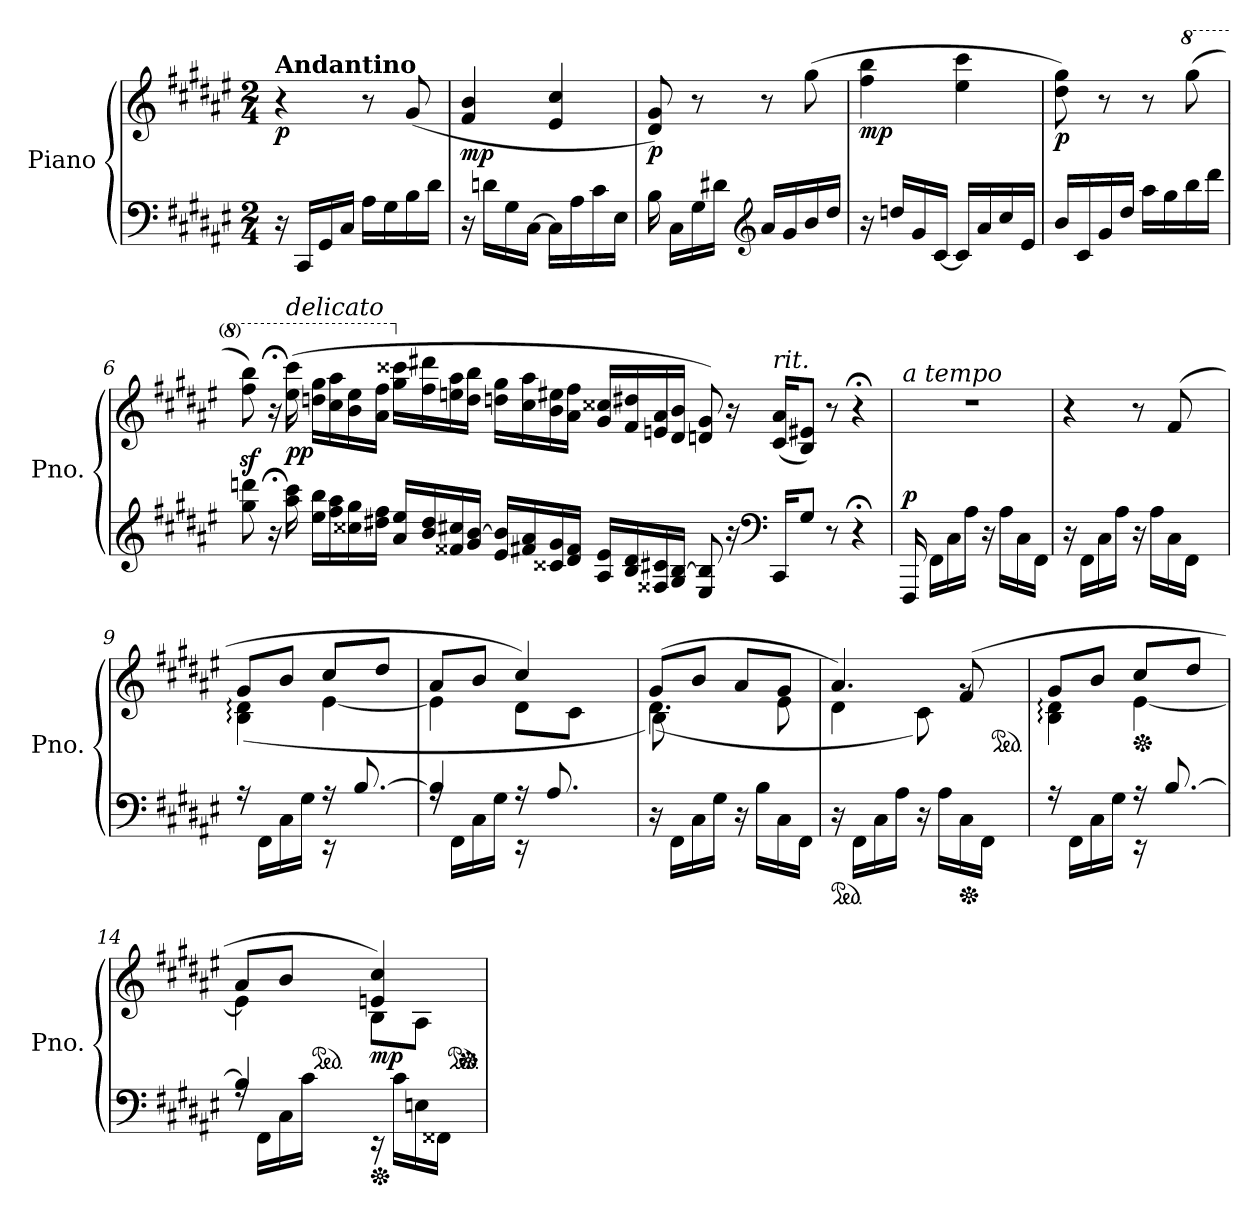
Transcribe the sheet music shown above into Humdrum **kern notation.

**kern	**kern	**dynam
*part1	*part1	*part1
*staff2	*staff1	*staff1/2
*I"Piano	*	*
*I'Pno.	*	*
*clefF4	*clefG2	*
*k[f#c#g#d#a#e#]	*k[f#c#g#d#a#e#]	*
*M2/4	*M2/4	*
*MM48	*MM48	*
=1	=1	=1
!	!LO:TX:a:B:t=Andantino	!
!	!	!LO:DY:b
16r	4r	p
16CC#/LL	.	.
16GG#/	.	.
16C#/JJ	.	.
16A#\LL	8r	.
16G#\	.	.
16B\	(8g#/	.
16d#\JJ	.	.
=2	=2	=2
!	!	!LO:DY:b
16r	4f#/ 4b/	mp
16dn\LL	.	.
16G#\	.	.
[16C#\JJ	.	.
16C#\LL]	4e#/ 4cc#/	.
16A#\	.	.
16c#\	.	.
16E#\JJ	.	.
=3	=3	=3
!	!	!LO:DY:b
16B\	8d#/ 8g#/)	p
16C#\LL	.	.
16G#\	8r	.
16d#X\JJ	.	.
*clefG2	*	*
16a#/LL	8r	.
16g#/	.	.
16b/	(8gg#\	.
16dd#/JJ	.	.
=4	=4	=4
!	!	!LO:DY:b
16r	4ff#\ 4bb\	mp
16ddn/LL	.	.
16g#/	.	.
[16c#/JJ	.	.
16c#/LL]	4ee#\ 4ccc#\	.
16a#/	.	.
16cc#/	.	.
16e#/JJ	.	.
!!LO:LB:g=z
=5	=5	=5
!	!	!LO:DY:b
16b/LL	8dd#\ 8gg#\)	p
16c#/	.	.
16g#/	8r	.
16dd#/JJ	.	.
16aa#\LL	8r	.
16gg#\	.	.
*	*8va	*
*	*MM40	*
16bb\	(8ggg#\	.
16ddd#\JJ	.	.
=6	=6	=6
*	*MM30	*
8gg#\ 8dddn\	8fff#\z< 8bbb\z<)	.
*	*MM20	*
16r;<	16r;<	.
*	*MM40	*
!	!LO:TX:a:i:t=delicato	!
!	!	!LO:DY:b
16aa#\ 16ccc#\	(16eee#\ 16cccc#\	pp
*	*MM48	*
16ee#\ 16bb\LL	16dddn\ 16ggg#\LL	.
16ff#\ 16aa#\	16ccc#\ 16aaa#\	.
*	*MM60	*
16cc##X\ 16gg#\	16bb\ 16eee#\	.
16dd#X\ 16ff#\JJ	16aa#\ 16fff#\JJ	.
*	*X8va	*
*	*MM62	*
16a#/ 16ee#/LL	16gg#\ 16ccc##X\LL	.
16b/ 16dd#/	16ff#\ 16ddd#X\	.
*	*MM64	*
16f##X/ 16cc#X/	16een\ 16aa#\	.
16g#/ [16b/JJ	16dd\ 16bb\JJ	.
*	*MM66	*
16e#/ 16b/]LL	16ddn\ 16gg#\LL	.
16f#X/ 16a#/	16cc#\ 16aa#\	.
*	*MM68	*
16c##X/ 16g#/	16b\ 16ee#X\	.
16d#/ 16f#/JJ	16a#\ 16ff#\JJ	.
*	*MM64	*
16A#/ 16e#/LL	16g#/ 16cc##X/LL	.
16B/ 16d#/	16f#/ 16dd#X/	.
*	*MM60	*
16F##X/ 16c#X/	16en/ 16a#/	.
16G#/ [16B/JJ	16d#/ 16b/JJ	.
*	*MM30	*
8E#/ 8B/]	8dn/ 8g#/)	.
16r	16r	.
*clefF4	*	*
!	!LO:TX:a:i:t=rit.	!
16CC#/KL	(16c#/ 16a#/KL	.
*	*MM25	*
8G#/J	8B/ 8e#X/J)	.
8r	8r	.
*	*MM40	*
4r;<	4r;<	.
=7	=7	=7
*	*MM48	*
!	!LO:TX:a:i:t=a tempo	!
!	!	!LO:DY:a=2
16FFF#/	2r	p
16FF#\LL	.	.
16C#\	.	.
16A#\JJ	.	.
16r	.	.
16A#\LL	.	.
16C#\	.	.
16FF#\JJ	.	.
!!LO:LB:g=z
=8	=8	=8
*	*^	*
16r	4r	4..ryy	.
16FF#\LL	.	.	.
16C#\	.	.	.
16A#\JJ	.	.	.
16r	8r	.	.
16A#\LL	.	.	.
16C#\	(8f#/	.	.
*	*	*Xtuplet	*
16FF#\JJ	.	48ryy	.
.	.	48B!LLLyy	.
.	.	48d#!JJJyy	.
=9	=9	=9	=9
*^	*	*	*
4rFyy	16rA	8g#/L	(4B\: 4d#\:	.
.	16FF#\LL	.	.	.
.	16C#\	8b/J	.	.
.	16G#\JJ	.	.	.
16rEE	16rA	8cc#/L	[4e#\	.
[8.B/	16B\LLyy	.	.	.
.	16C#\	8dd#/J	.	.
.	16FF#\JJ	.	.	.
=10	=10	=10	=10	=10
*	*	*	*^	*
4B/]	16rA	8a#/L	4e#\]	4..ryy	.
.	16FF#\LL	.	.	.	.
.	16C#\	8b/J	.	.	.
.	16G#\JJ	.	.	.	.
16rEE	16rA	4cc#/)	8d#\L	.	.
8.A#/	16A#\LLyy	.	.	.	.
.	16C#\	.	8c#\J	.	.
.	16FF#\JJ	.	.	48ryy	.
.	.	.	.	48B!LLLyy	.
.	.	.	.	48d#!JJJyy	.
*v	*v	*	*	*	*
=11	=11	=11	=11	=11
16r	(8g#/L	(4.d#:\)	8B\	.
16FF#\LL	.	.	.	.
16C#\	8b/J	.	4.ryy	.
16G#\JJ	.	.	.	.
16r	8a#/L	.	.	.
16B\LL	.	.	.	.
16C#\	8g#/J	8e#\	.	.
16FF#\JJ	.	.	.	.
=12	=12	=12	=12	=12
*ped	*	*	*	*
16r	4.a#/)	4d#\	4..ryy	.
16FF#\LL	.	.	.	.
16C#\	.	.	.	.
16A#\JJ	.	.	.	.
16r	.	8c#\)	.	.
16A#\LL	.	.	.	.
*Xped	*	*	*	*
16C#\	(8f#/	8rg	.	.
16FF#\JJ	.	.	48ryy	.
*	*ped	*	*	*
.	.	.	48B!LLLyy	.
.	.	.	48d#!JJJyy	.
*	*	*v	*v	*
!!LO:LB:g=z
=13	=13	=13	=13
*^	*	*	*
4rFyy	16rA	8g#/L	4B\: 4d#\:	.
.	16FF#\LL	.	.	.
.	16C#\	8b/J	.	.
.	16G#\JJ	.	.	.
*	*	*Xped	*	*
16rEE	16rA	8cc#/L	[4e#\	.
[8.B/	16B\LLyy	.	.	.
.	16C#\	8dd#/J	.	.
.	16FF#\JJ	.	.	.
=14	=14	=14	=14	=14
*	*	*	*^	*
4B/]	16rA	8a#/L	4e#\]	8.ryy	.
.	16FF#\LL	.	.	.	.
.	16C#\	8b/J	.	.	.
.	16c#\JJ	.	.	48ryy	.
*	*	*ped	*	*	*
.	.	.	.	48B!LLLyy	.
.	.	.	.	48en!JJJyy	.
*Xped	*	*	*	*	*
!	!	!	!	!	!LO:DY:b
16rEE	4ryy	4en/ 4cc#/)	8B:\L	8.ryy	mp
16c#\LL	.	.	.	.	.
16En\	.	.	8A#\J	.	.
16FF##X\JJ	.	.	.	48rcyy	.
*	*	*ped	*	*	*
.	.	.	.	48B!LLLyy	.
*	*	*Xped	*	*	*
.	.	.	.	48d#!JJJyy	.
*v	*v	*	*	*	*
*	*v	*v	*v	*
=	=	=
*-	*-	*-
